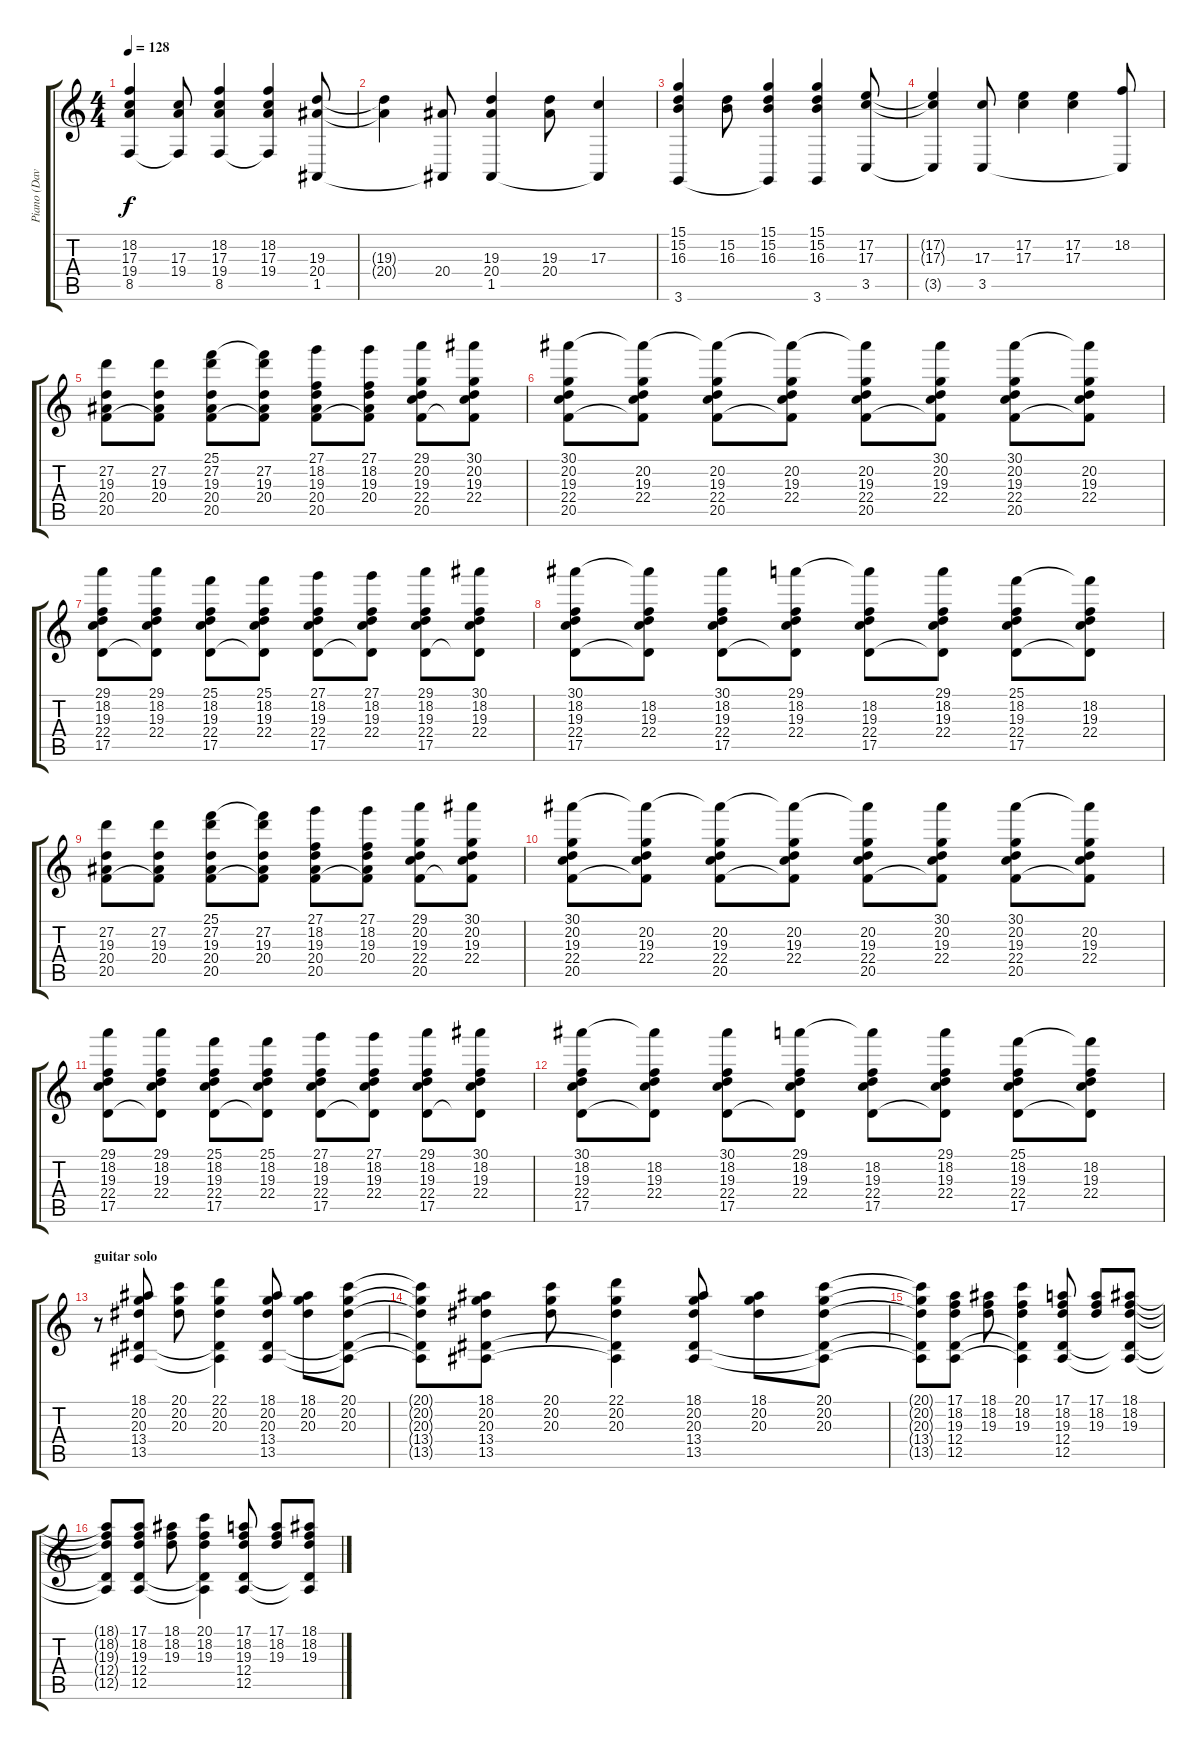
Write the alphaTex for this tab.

\track ("Piano (Davies)" "Piano (Dav") {instrument acousticgrandpiano}
\staff {score tabs}
\tuning (E4 B3 G3 D3 A2 E2) {hide}
\ts (4 4)
\tempo 128
\clef g2
\ks c
(18.2{t} 17.3{t} 19.4{t} 8.5{t}).4{dy f} (17.3 19.4 8.5{t}).8 (18.2 17.3 19.4 8.5).4 (18.2 17.3 19.4 8.5{t}).4 (19.3 20.4 1.5).8 |
(19.3{t} 20.4{t}).4 (20.4 1.5{t}).8 (19.3 20.4 1.5).4 (19.3 20.4).8 (17.3 1.5{t}).4 |
(15.1 15.2 16.3 3.6).4 (15.2 16.3).8 (15.1 15.2 16.3 3.6{t}).4 (15.1 15.2 16.3 3.6).4 (17.2 17.3 3.5).8 |
(17.2{t} 17.3{t} 3.5{t}).4 (17.3 3.5).8 (17.2 17.3).4 (17.2 17.3).4 (18.2 3.5{t}).8 |
(27.2 19.3 20.4 20.5).8 (27.2 19.3 20.4 20.5{t}).8 (25.1 27.2 19.3 20.4 20.5).8 (25.1{t} 27.2 19.3 20.4 20.5{t}).8 (27.1 18.2 19.3 20.4 20.5).8 (27.1 18.2 19.3 20.4 20.5{t}).8 (29.1 20.2 19.3 22.4 20.5).8 (30.1 20.2 19.3 22.4 20.5{t}).8 |
(30.1 20.2 19.3 22.4 20.5).8 (30.1{t} 20.2 19.3 22.4 20.5{t}).8 (30.1{t} 20.2 19.3 22.4 20.5).8 (30.1{t} 20.2 19.3 22.4 20.5{t}).8 (30.1{t} 20.2 19.3 22.4 20.5).8 (30.1 20.2 19.3 22.4 20.5{t}).8 (30.1 20.2 19.3 22.4 20.5).8 (30.1{t} 20.2 19.3 22.4 20.5{t}).8 |
(29.1 18.2 19.3 22.4 17.5).8 (29.1 18.2 19.3 22.4 17.5{t}).8 (25.1 18.2 19.3 22.4 17.5).8 (25.1 18.2 19.3 22.4 17.5{t}).8 (27.1 18.2 19.3 22.4 17.5).8 (27.1 18.2 19.3 22.4 17.5{t}).8 (29.1 18.2 19.3 22.4 17.5).8 (30.1 18.2 19.3 22.4 17.5{t}).8 |
(30.1 18.2 19.3 22.4 17.5).8 (30.1{t} 18.2 19.3 22.4 17.5{t}).8 (30.1 18.2 19.3 22.4 17.5).8 (29.1 18.2 19.3 22.4 17.5{t}).8 (29.1{t} 18.2 19.3 22.4 17.5).8 (29.1 18.2 19.3 22.4 17.5{t}).8 (25.1 18.2 19.3 22.4 17.5).8 (25.1{t} 18.2 19.3 22.4 17.5{t}).8 |
(27.2 19.3 20.4 20.5).8 (27.2 19.3 20.4 20.5{t}).8 (25.1 27.2 19.3 20.4 20.5).8 (25.1{t} 27.2 19.3 20.4 20.5{t}).8 (27.1 18.2 19.3 20.4 20.5).8 (27.1 18.2 19.3 20.4 20.5{t}).8 (29.1 20.2 19.3 22.4 20.5).8 (30.1 20.2 19.3 22.4 20.5{t}).8 |
(30.1 20.2 19.3 22.4 20.5).8 (30.1{t} 20.2 19.3 22.4 20.5{t}).8 (30.1{t} 20.2 19.3 22.4 20.5).8 (30.1{t} 20.2 19.3 22.4 20.5{t}).8 (30.1{t} 20.2 19.3 22.4 20.5).8 (30.1 20.2 19.3 22.4 20.5{t}).8 (30.1 20.2 19.3 22.4 20.5).8 (30.1{t} 20.2 19.3 22.4 20.5{t}).8 |
(29.1 18.2 19.3 22.4 17.5).8 (29.1 18.2 19.3 22.4 17.5{t}).8 (25.1 18.2 19.3 22.4 17.5).8 (25.1 18.2 19.3 22.4 17.5{t}).8 (27.1 18.2 19.3 22.4 17.5).8 (27.1 18.2 19.3 22.4 17.5{t}).8 (29.1 18.2 19.3 22.4 17.5).8 (30.1 18.2 19.3 22.4 17.5{t}).8 |
(30.1 18.2 19.3 22.4 17.5).8 (30.1{t} 18.2 19.3 22.4 17.5{t}).8 (30.1 18.2 19.3 22.4 17.5).8 (29.1 18.2 19.3 22.4 17.5{t}).8 (29.1{t} 18.2 19.3 22.4 17.5).8 (29.1 18.2 19.3 22.4 17.5{t}).8 (25.1 18.2 19.3 22.4 17.5).8 (25.1{t} 18.2 19.3 22.4 17.5{t}).8 |
\section ("" "guitar solo")
r.8 (18.1 20.2 20.3 13.4 13.5).8 (20.1 20.2 20.3).8 (22.1 20.2 20.3 13.4{t} 13.5{t}).4 (18.1 20.2 20.3 13.4 13.5).8 (18.1 20.2 20.3).8 (20.1 20.2 20.3 13.4{t} 13.5{t}).8 |
(20.1{t} 20.2{t} 20.3{t} 13.4{t} 13.5{t}).8 (18.1 20.2 20.3 13.4 13.5).8 (20.1 20.2 20.3).8 (22.1 20.2 20.3 13.4{t} 13.5{t}).4 (18.1 20.2 20.3 13.4 13.5).8 (18.1 20.2 20.3).8 (20.1 20.2 20.3 13.4{t} 13.5{t}).8 |
(20.1{t} 20.2{t} 20.3{t} 13.4{t} 13.5{t}).8 (17.1 18.2 19.3 12.4 12.5).8 (18.1 18.2 19.3).8 (20.1 18.2 19.3 12.4{t} 12.5{t}).4 (17.1 18.2 19.3 12.4 12.5).8 (17.1 18.2 19.3).8 (18.1 18.2 19.3 12.4{t} 12.5{t}).8 |
(18.1{t} 18.2{t} 19.3{t} 12.4{t} 12.5{t}).8 (17.1 18.2 19.3 12.4 12.5).8 (18.1 18.2 19.3).8 (20.1 18.2 19.3 12.4{t} 12.5{t}).4 (17.1 18.2 19.3 12.4 12.5).8 (17.1 18.2 19.3).8 (18.1 18.2 19.3 12.4{t} 12.5{t}).8
